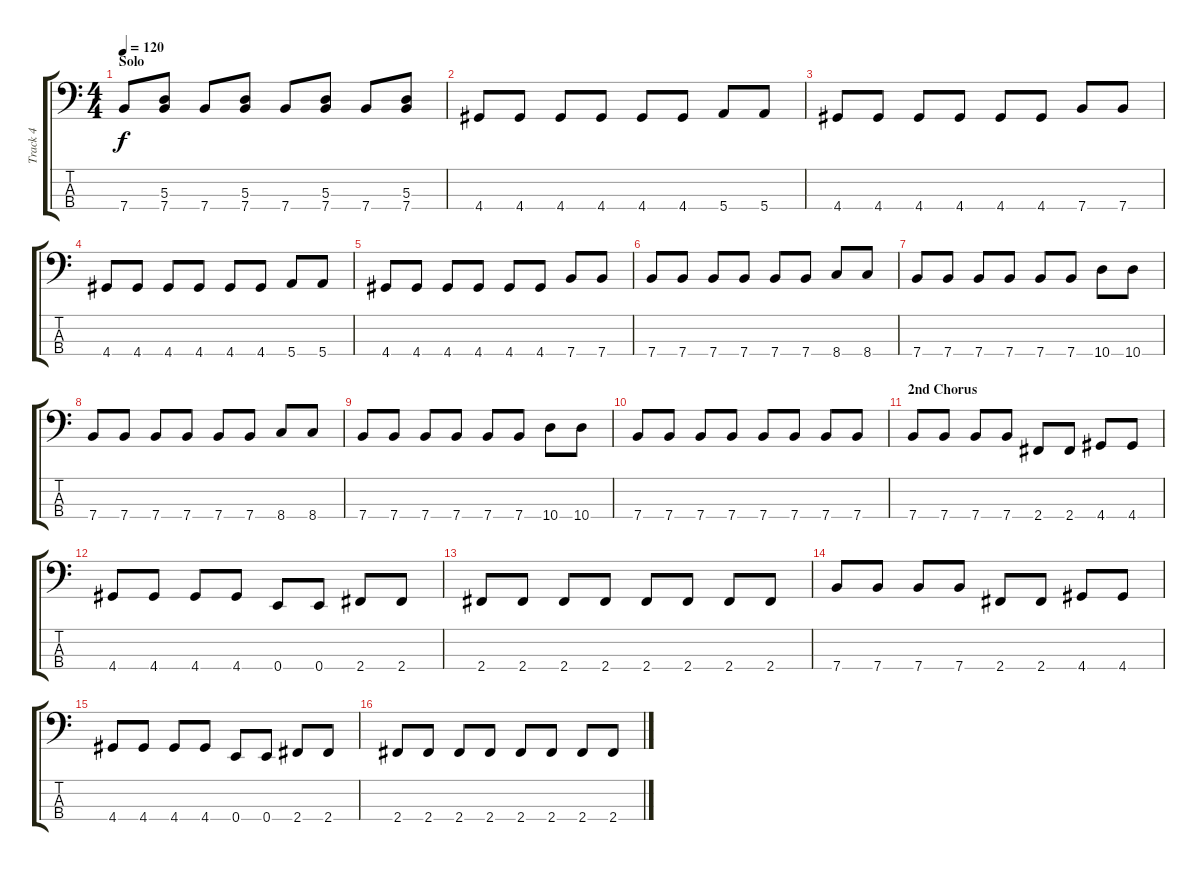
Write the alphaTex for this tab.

\track ("Track 4" "Track 4") {instrument slapbass1}
\staff {score tabs}
\tuning (G2 D2 A1 E1) {hide}
\ts (4 4)
\section ("" "Solo")
\tempo 120
\clef f4
\ks c
7.4.8{dy f} (5.3 7.4).8 7.4.8 (5.3 7.4).8 7.4.8 (5.3 7.4).8 7.4.8 (5.3 7.4).8 |
4.4.8 4.4.8 4.4.8 4.4.8 4.4.8 4.4.8 5.4.8 5.4.8 |
4.4.8 4.4.8 4.4.8 4.4.8 4.4.8 4.4.8 7.4.8 7.4.8 |
4.4.8 4.4.8 4.4.8 4.4.8 4.4.8 4.4.8 5.4.8 5.4.8 |
4.4.8 4.4.8 4.4.8 4.4.8 4.4.8 4.4.8 7.4.8 7.4.8 |
7.4.8 7.4.8 7.4.8 7.4.8 7.4.8 7.4.8 8.4.8 8.4.8 |
7.4.8 7.4.8 7.4.8 7.4.8 7.4.8 7.4.8 10.4.8 10.4.8 |
7.4.8 7.4.8 7.4.8 7.4.8 7.4.8 7.4.8 8.4.8 8.4.8 |
7.4.8 7.4.8 7.4.8 7.4.8 7.4.8 7.4.8 10.4.8 10.4.8 |
7.4.8 7.4.8 7.4.8 7.4.8 7.4.8 7.4.8 7.4.8 7.4.8 |
\section ("" "2nd Chorus")
7.4.8 7.4.8 7.4.8 7.4.8 2.4.8 2.4.8 4.4.8 4.4.8 |
4.4.8 4.4.8 4.4.8 4.4.8 0.4.8 0.4.8 2.4.8 2.4.8 |
2.4.8 2.4.8 2.4.8 2.4.8 2.4.8 2.4.8 2.4.8 2.4.8 |
7.4.8 7.4.8 7.4.8 7.4.8 2.4.8 2.4.8 4.4.8 4.4.8 |
4.4.8 4.4.8 4.4.8 4.4.8 0.4.8 0.4.8 2.4.8 2.4.8 |
2.4.8 2.4.8 2.4.8 2.4.8 2.4.8 2.4.8 2.4.8 2.4.8
